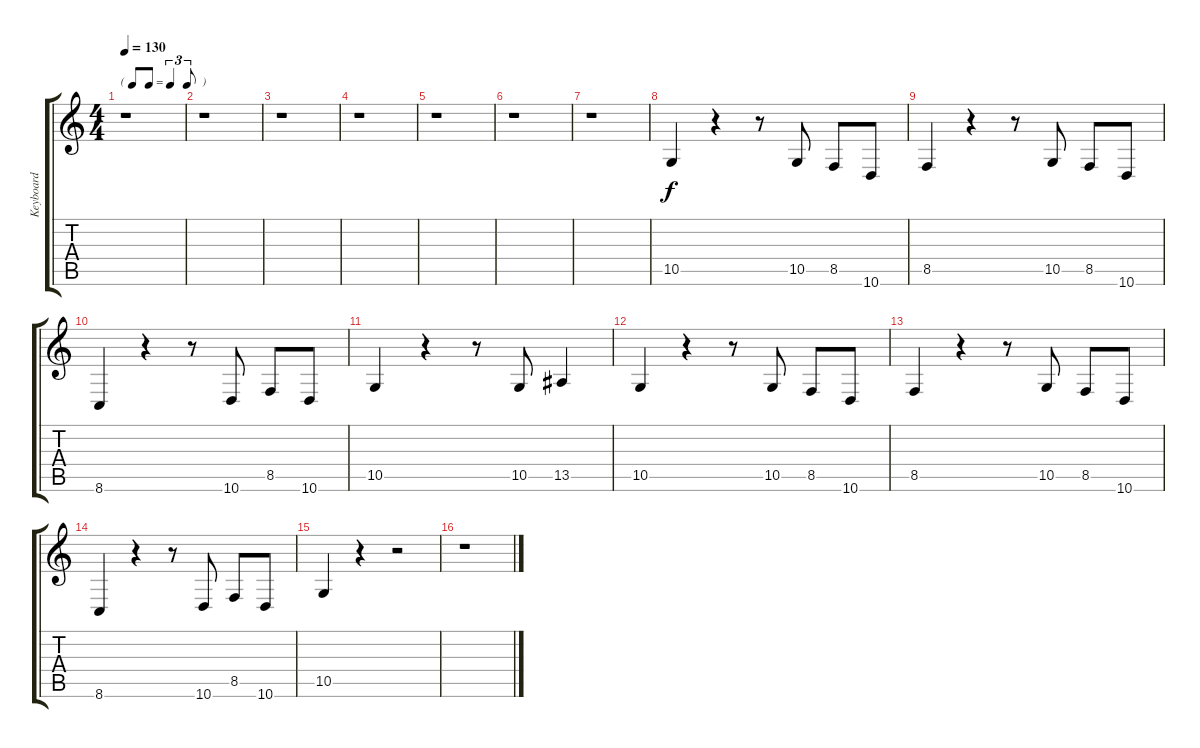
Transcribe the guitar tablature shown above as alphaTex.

\track ("Keyboard" "Keyboard") {instrument churchorgan}
\staff {score tabs}
\tuning (E4 B3 G3 D3 A2 E2) {hide}
\ts (4 4)
\tf triplet8th
\tempo 130
\clef g2
\ks c
r.1{dy f} |
r.1 |
r.1 |
r.1 |
r.1 |
r.1 |
r.1 |
10.5.4 r.4 r.8 10.5.8 8.5.8 10.6.8 |
8.5.4 r.4 r.8 10.5.8 8.5.8 10.6.8 |
8.6.4 r.4 r.8 10.6.8 8.5.8 10.6.8 |
10.5.4 r.4 r.8 10.5.8 13.5.4 |
10.5.4 r.4 r.8 10.5.8 8.5.8 10.6.8 |
8.5.4 r.4 r.8 10.5.8 8.5.8 10.6.8 |
8.6.4 r.4 r.8 10.6.8 8.5.8 10.6.8 |
10.5.4 r.4 r.2 |
r.1
